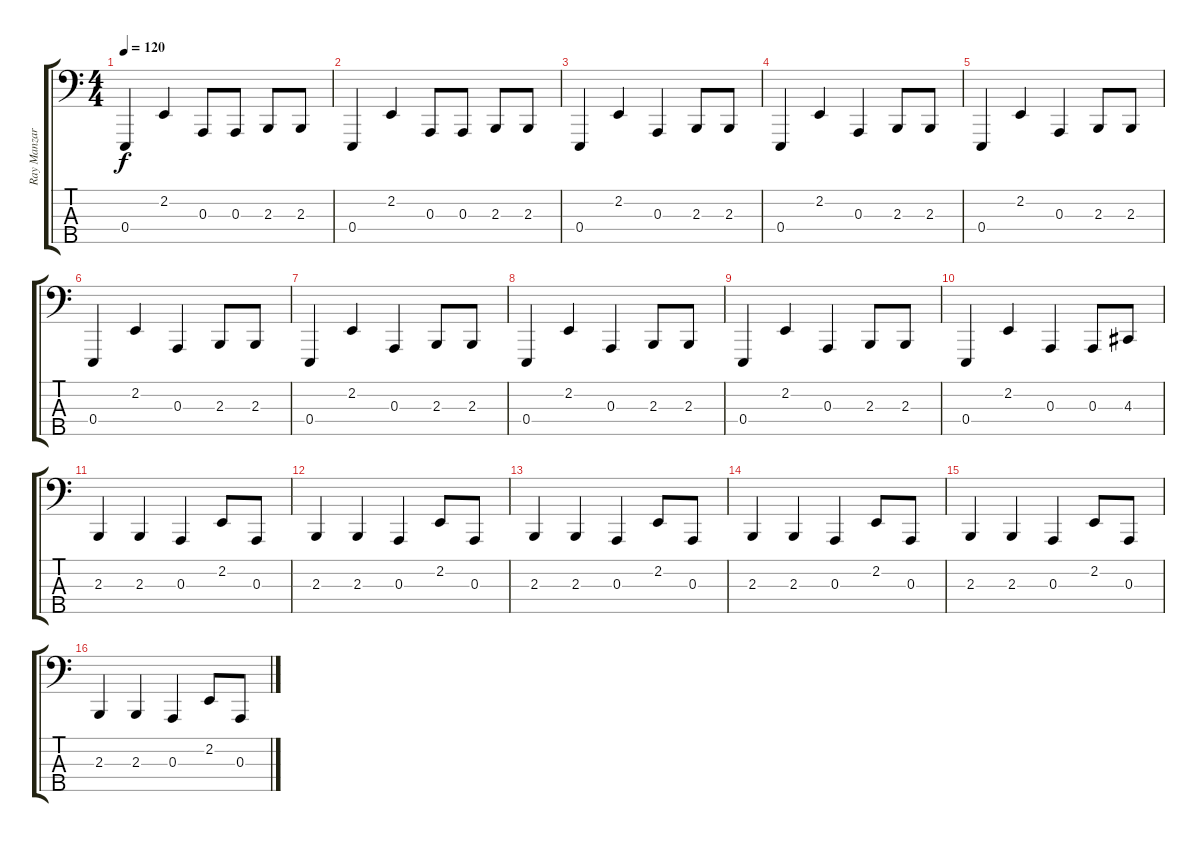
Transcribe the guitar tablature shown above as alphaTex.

\track ("Ray Manzarek" "Ray Manzar") {instrument electricpiano1}
\staff {score tabs}
\tuning (G2 D2 A1 E1 B0) {hide}
\ts (4 4)
\tempo 120
\clef f4
\ks c
0.4.4{dy f} 2.2.4 0.3.8 0.3.8 2.3.8 2.3.8 |
0.4.4 2.2.4 0.3.8 0.3.8 2.3.8 2.3.8 |
0.4.4 2.2.4 0.3.4 2.3.8 2.3.8 |
0.4.4 2.2.4 0.3.4 2.3.8 2.3.8 |
0.4.4 2.2.4 0.3.4 2.3.8 2.3.8 |
0.4.4 2.2.4 0.3.4 2.3.8 2.3.8 |
0.4.4 2.2.4 0.3.4 2.3.8 2.3.8 |
0.4.4 2.2.4 0.3.4 2.3.8 2.3.8 |
0.4.4 2.2.4 0.3.4 2.3.8 2.3.8 |
0.4.4 2.2.4 0.3.4 0.3.8 4.3.8 |
2.3.4 2.3.4 0.3.4 2.2.8 0.3.8 |
2.3.4 2.3.4 0.3.4 2.2.8 0.3.8 |
2.3.4 2.3.4 0.3.4 2.2.8 0.3.8 |
2.3.4 2.3.4 0.3.4 2.2.8 0.3.8 |
2.3.4 2.3.4 0.3.4 2.2.8 0.3.8 |
2.3.4 2.3.4 0.3.4 2.2.8 0.3.8
